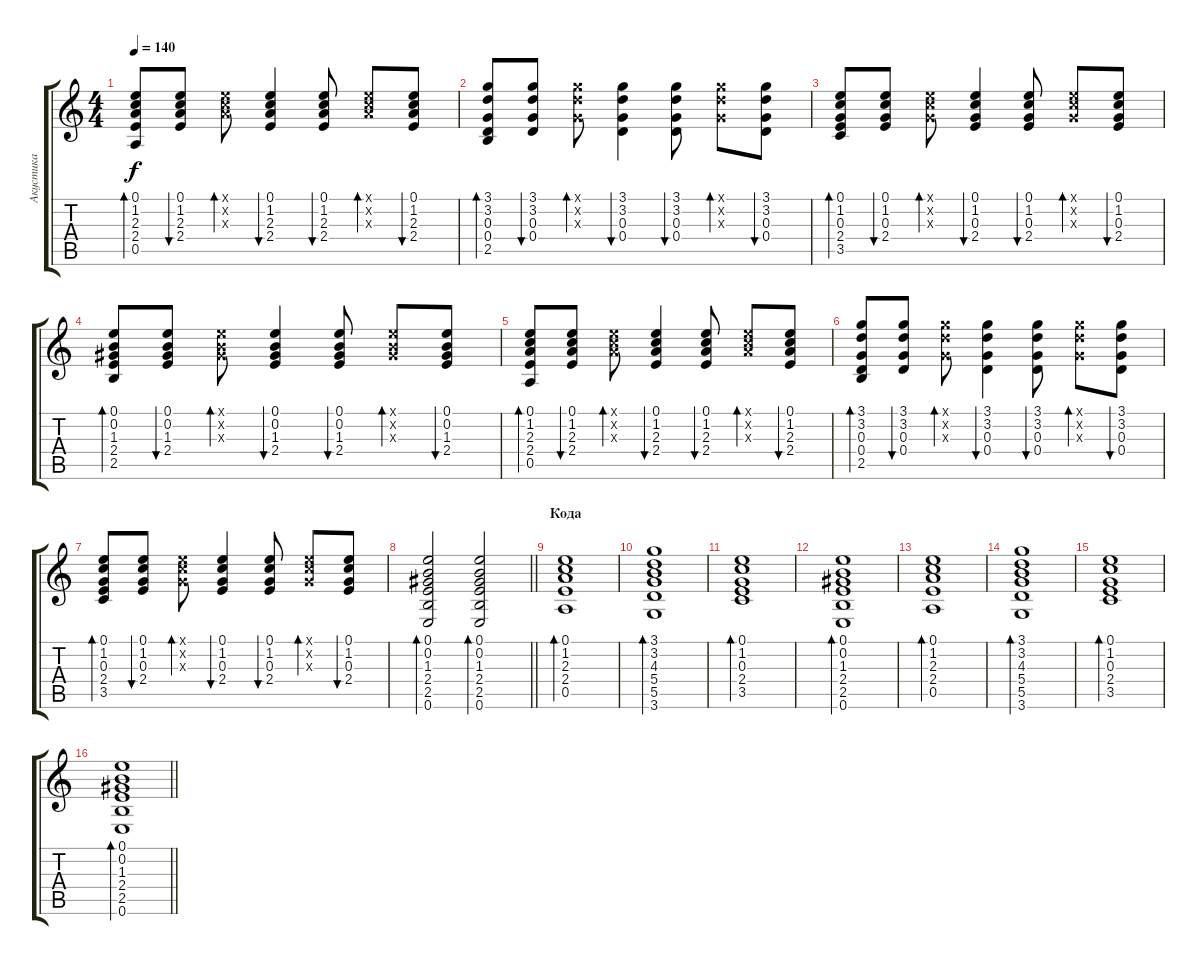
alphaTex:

\track ("Акустика" "Акустика") {instrument acousticguitarsteel}
\staff {score tabs}
\tuning (E4 B3 G3 D3 A2 E2) {hide}
\ts (4 4)
\tempo 140
\clef g2
\ks c
(0.1 1.2 2.3 2.4 0.5).8{bd 60 dy f} (0.1 1.2 2.3 2.4).8{bu 60} (0.1{x} 1.2{x} 2.3{x}).8{bd 60} (0.1 1.2 2.3 2.4).4{bu 60} (0.1 1.2 2.3 2.4).8{bu 60} (0.1{x} 1.2{x} 2.3{x}).8{bd 60} (0.1 1.2 2.3 2.4).8{bu 60} |
(3.1 3.2 0.3 0.4 2.5).8{bd 60} (3.1 3.2 0.3 0.4).8{bu 60} (3.1{x} 3.2{x} 0.3{x}).8{bd 60} (3.1 3.2 0.3 0.4).4{bu 60} (3.1 3.2 0.3 0.4).8{bu 60} (3.1{x} 3.2{x} 0.3{x}).8{bd 60} (3.1 3.2 0.3 0.4).8{bu 60} |
(0.1 1.2 0.3 2.4 3.5).8{bd 60} (0.1 1.2 0.3 2.4).8{bu 60} (0.1{x} 1.2{x} 0.3{x}).8{bd 60} (0.1 1.2 0.3 2.4).4{bu 60} (0.1 1.2 0.3 2.4).8{bu 60} (0.1{x} 1.2{x} 0.3{x}).8{bd 60} (0.1 1.2 0.3 2.4).8{bu 60} |
(0.1 0.2 1.3 2.4 2.5).8{bd 60} (0.1 0.2 1.3 2.4).8{bu 60} (0.1{x} 0.2{x} 1.3{x}).8{bd 60} (0.1 0.2 1.3 2.4).4{bu 60} (0.1 0.2 1.3 2.4).8{bu 60} (0.1{x} 0.2{x} 1.3{x}).8{bd 60} (0.1 0.2 1.3 2.4).8{bu 60} |
(0.1 1.2 2.3 2.4 0.5).8{bd 60} (0.1 1.2 2.3 2.4).8{bu 60} (0.1{x} 1.2{x} 2.3{x}).8{bd 60} (0.1 1.2 2.3 2.4).4{bu 60} (0.1 1.2 2.3 2.4).8{bu 60} (0.1{x} 1.2{x} 2.3{x}).8{bd 60} (0.1 1.2 2.3 2.4).8{bu 60} |
(3.1 3.2 0.3 0.4 2.5).8{bd 60} (3.1 3.2 0.3 0.4).8{bu 60} (3.1{x} 3.2{x} 0.3{x}).8{bd 60} (3.1 3.2 0.3 0.4).4{bu 60} (3.1 3.2 0.3 0.4).8{bu 60} (3.1{x} 3.2{x} 0.3{x}).8{bd 60} (3.1 3.2 0.3 0.4).8{bu 60} |
(0.1 1.2 0.3 2.4 3.5).8{bd 60} (0.1 1.2 0.3 2.4).8{bu 60} (0.1{x} 1.2{x} 0.3{x}).8{bd 60} (0.1 1.2 0.3 2.4).4{bu 60} (0.1 1.2 0.3 2.4).8{bu 60} (0.1{x} 1.2{x} 0.3{x}).8{bd 60} (0.1 1.2 0.3 2.4).8{bu 60} |
\barLineRight lightlight
(0.1 0.2 1.3 2.4 2.5 0.6).2{bd 60} (0.1 0.2 1.3 2.4 2.5 0.6).2{bd 60} |
\section ("" "Кода")
(0.1 1.2 2.3 2.4 0.5).1{bd 240} |
(3.1 3.2 4.3 5.4 5.5 3.6).1{bd 240} |
(0.1 1.2 0.3 2.4 3.5).1{bd 240} |
(0.1 0.2 1.3 2.4 2.5 0.6).1{bd 240} |
(0.1 1.2 2.3 2.4 0.5).1{bd 240} |
(3.1 3.2 4.3 5.4 5.5 3.6).1{bd 240} |
(0.1 1.2 0.3 2.4 3.5).1{bd 240} |
\barLineRight lightlight
(0.1 0.2 1.3 2.4 2.5 0.6).1{bd 240}
